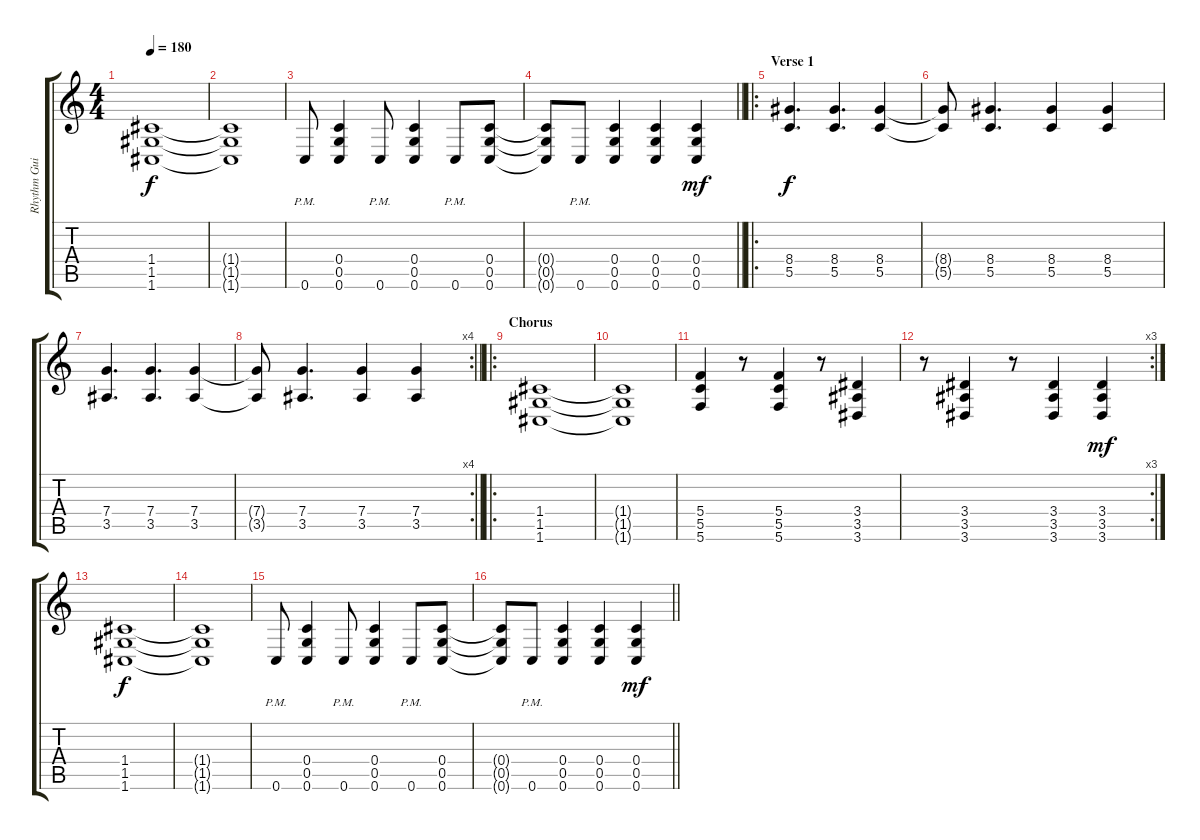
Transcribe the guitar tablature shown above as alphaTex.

\track ("Rhythm Guitar 1" "Rhythm Gui") {instrument distortionguitar}
\staff {score tabs}
\tuning (D4 A3 F3 C3 G2 C2) {hide}
\ts (4 4)
\tempo 180
\clef g2
\ks c
(1.4 1.5 1.6).1{dy f} |
(1.4{t} 1.5{t} 1.6{t}).1 |
0.6{pm}.8 (0.4 0.5 0.6).4 0.6{pm}.8 (0.4 0.5 0.6).4 0.6{pm}.8 (0.4 0.5 0.6).8 |
\barLineRight lightlight
(0.4{t} 0.5{t} 0.6{t}).8 0.6{pm}.8 (0.4 0.5 0.6).4 (0.4 0.5 0.6).4 (0.4 0.5 0.6).4{dy mf} |
\ro
\section ("" "Verse 1")
(8.4 5.5).4{d dy f} (8.4 5.5).4{d} (8.4 5.5).4 |
(8.4{t} 5.5{t}).8 (8.4 5.5).4{d} (8.4 5.5).4 (8.4 5.5).4 |
(7.4 3.5).4{d} (7.4 3.5).4{d} (7.4 3.5).4 |
\rc 4
\barLineRight lightlight
(7.4{t} 3.5{t}).8 (7.4 3.5).4{d} (7.4 3.5).4 (7.4 3.5).4 |
\ro
\section ("" "Chorus")
(1.4 1.5 1.6).1 |
(1.4{t} 1.5{t} 1.6{t}).1 |
(5.4 5.5 5.6).4 r.8 (5.4 5.5 5.6).4 r.8 (3.4 3.5 3.6).4 |
\rc 3
r.8 (3.4 3.5 3.6).4 r.8 (3.4 3.5 3.6).4 (3.4 3.5 3.6).4{dy mf} |
(1.4 1.5 1.6).1{dy f} |
(1.4{t} 1.5{t} 1.6{t}).1 |
0.6{pm}.8 (0.4 0.5 0.6).4 0.6{pm}.8 (0.4 0.5 0.6).4 0.6{pm}.8 (0.4 0.5 0.6).8 |
\barLineRight lightlight
(0.4{t} 0.5{t} 0.6{t}).8 0.6{pm}.8 (0.4 0.5 0.6).4 (0.4 0.5 0.6).4 (0.4 0.5 0.6).4{dy mf}
